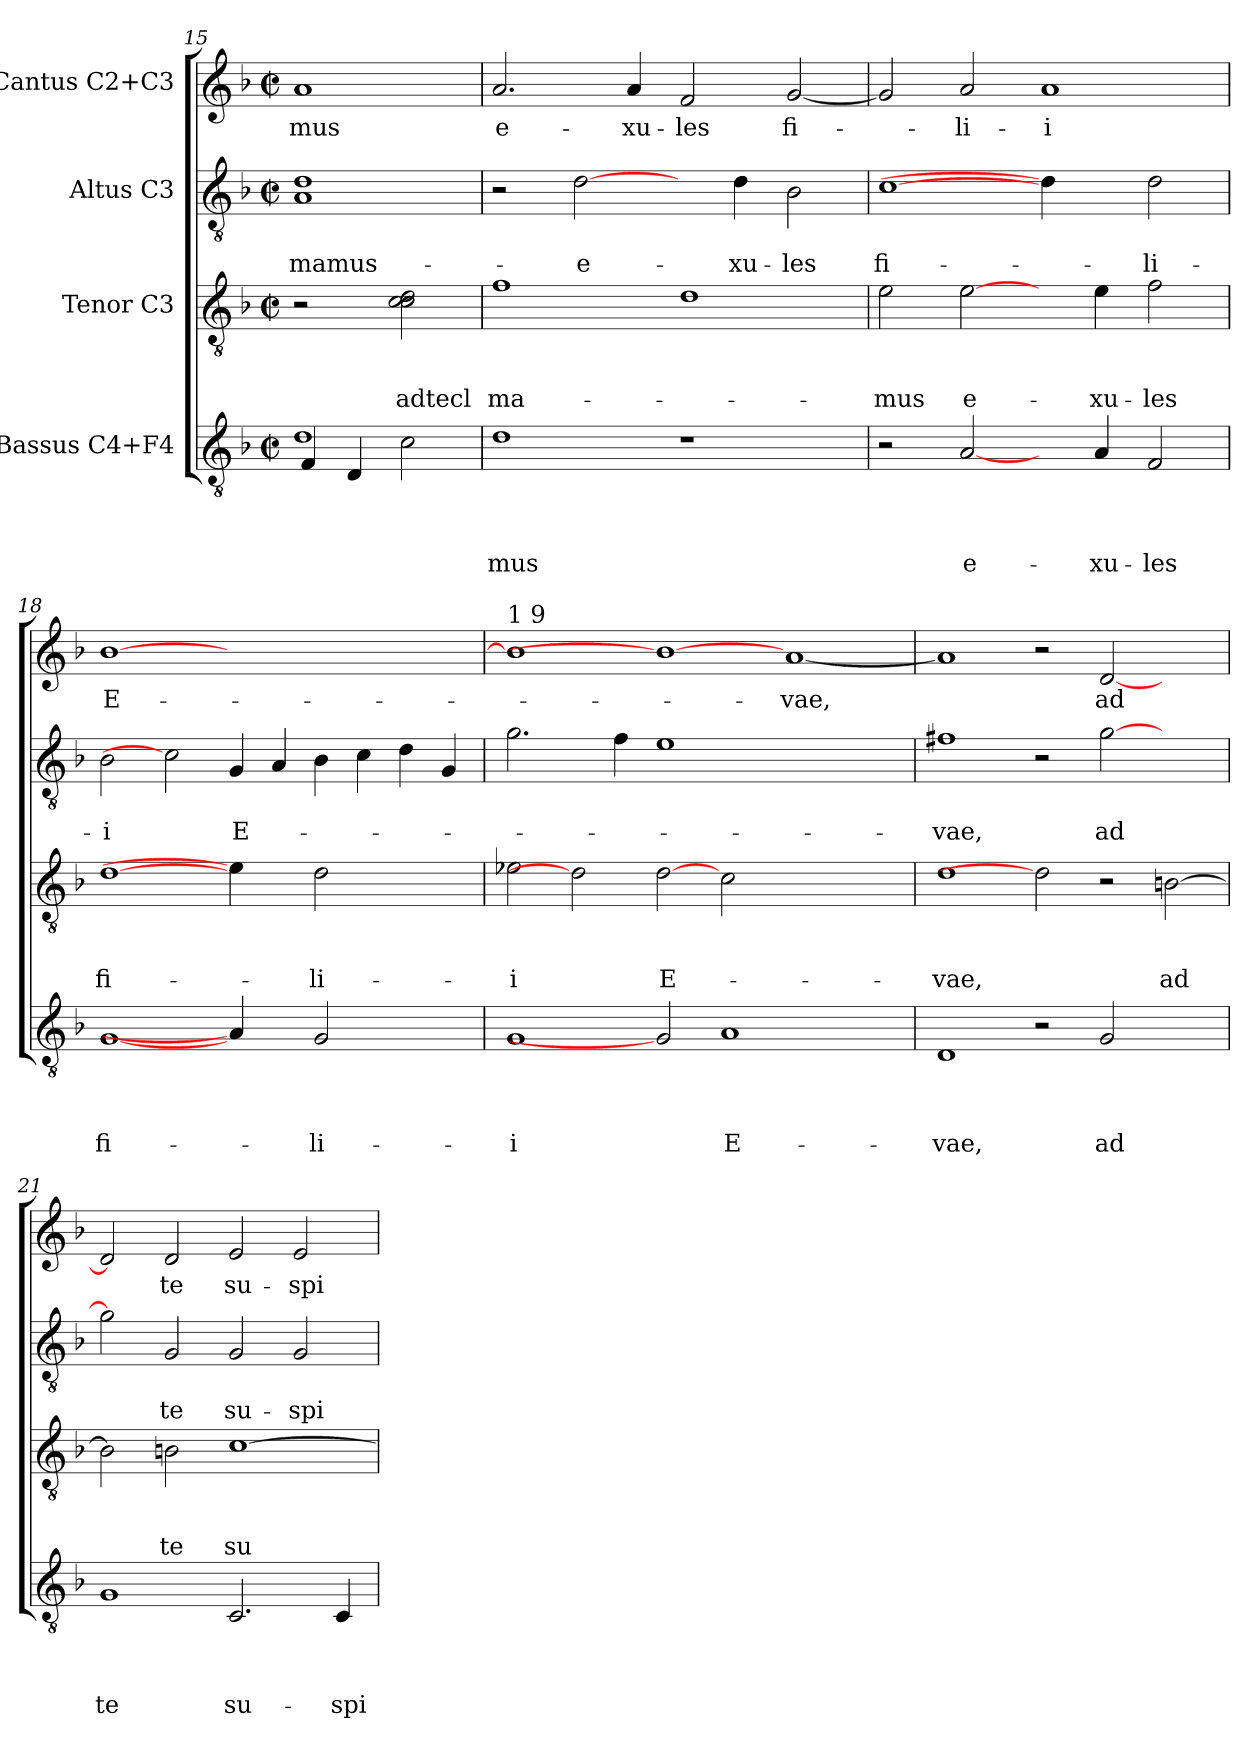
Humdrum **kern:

**kern	**text	**text	**text	**text	**kern	**text	**text	**text	**kern	**text	**text	**kern	**text
*part4	*part4	*part4	*part4	*part4	*part3	*part3	*part3	*part3	*part2	*part2	*part2	*part1	*part1
*staff4	*staff4	*staff4	*staff4	*staff4	*staff3	*staff3	*staff3	*staff3	*staff2	*staff2	*staff2	*staff1	*staff1
*I"Bassus C4+F4	*	*	*	*	*I"Tenor C3	*	*	*	*I"Altus C3	*	*	*I"Cantus C2+C3	*
*clefGv2	*	*	*	*	*clefGv2	*	*	*	*clefGv2	*	*	*clefG2	*
*k[b-]	*	*	*	*	*k[b-]	*	*	*	*k[b-]	*	*	*k[b-]	*
*F:	*	*	*	*	*F:	*	*	*	*F:	*	*	*F:	*
*M2/2	*	*	*	*	*M2/2	*	*	*	*M2/2	*	*	*M2/2	*
*met(c|)	*	*	*	*	*met(c|)	*	*	*	*met(c|)	*	*	*met(c|)	*
=15	=15	=15	=15	=15	=15	=15	=15	=15	=15	=15	=15	=15	=15
*^	*	*	*	*	*	*	*	*	*	*	*	*	*
!	!	!	!	!	!	!	!	!	!	!	!	!LO:LY:b	!	!LO:LY:b
1d	4F/	.	.	.	.	2r	.	.	.	1A 1d	.	-mamus-	1a	-mus
.	4D/	.	.	.	.	.	.	.	.	.	.	.	.	.
!	!	!	!	!	!	!	!	!	!LO:LY:b	!	!	!	!	!
.	2c\	.	.	.	.	2c\ 2c\ 2d\	.	.	adtecl	.	.	.	.	.
=16	=16	=16	=16	=16	=16	=16	=16	=16	=16	=16	=16	=16	=16	=16
!	!	!	!	!	!LO:LY:b	!	!	!	!LO:LY:b	!	!	!	!	!LO:LY:b
*v	*v	*	*	*	*	*	*	*	*	*	*	*	*	*
1d	.	.	.	-mus	1f	.	.	ma-	2r	.	.	2.a/	e-
!	!	!	!	!	!	!	!	!	!	!	!LO:LY:b	!	!
.	.	.	.	.	.	.	.	.	[2d\	.	-e-	.	.
!	!	!	!	!	!	!	!	!	!	!	!	!	!LO:LY:b
.	.	.	.	.	.	.	.	.	.	.	.	4a/	-xu-
!	!	!	!	!	!	!	!	!	!	!	!	!	!LO:LY:b
1r	.	.	.	.	1d	.	.	.	4ryy	.	.	2f/	-les
!	!	!	!	!	!	!	!	!	!	!	!LO:LY:b	!	!
.	.	.	.	.	.	.	.	.	4d\	.	-xu-	.	.
!	!	!	!	!	!	!	!	!	!	!	!LO:LY:b	!	!LO:LY:b
.	.	.	.	.	.	.	.	.	2B-\	.	-les	[<2g/	fi-
=17	=17	=17	=17	=17	=17	=17	=17	=17	=17	=17	=17	=17	=17
!	!	!	!	!	!	!	!	!LO:LY:b	!	!	!LO:LY:b	!	!
2r	.	.	.	.	2e\	.	.	-mus	[1c	.	fi-	2g/]	.
!	!	!	!	!LO:LY:b	!	!	!	!LO:LY:b	!	!	!	!	!LO:LY:b
[2A/	.	.	.	e-	[2e\	.	.	e-	.	.	.	2a/	-li-
!	!	!	!	!	!	!	!	!	!	!	!	!	!LO:LY:b
4ryy	.	.	.	.	4ryy	.	.	.	4d\]	.	.	1a	-i
!	!	!	!	!LO:LY:b	!	!	!	!LO:LY:b	!	!	!	!	!
4A/	.	.	.	-xu-	4e\	.	.	-xu-	4ryy	.	.	.	.
!	!	!	!	!LO:LY:b	!	!	!	!LO:LY:b	!	!	!LO:LY:b	!	!
2F/	.	.	.	-les	2f\	.	.	-les	2d\	.	-li-	.	.
=18	=18	=18	=18	=18	=18	=18	=18	=18	=18	=18	=18	=18	=18
!	!	!	!	!LO:LY:b	!	!	!	!LO:LY:b	!	!	!LO:LY:b	!	!LO:LY:b
[1G	.	.	.	fi-	[1d	.	.	fi-	2B-\	.	-i	[<1b-	E-
.	.	.	.	.	.	.	.	.	2c]	.	.	.	.
!	!	!	!	!	!	!	!	!	!	!	!LO:LY:b	!	!
4A/]	.	.	.	.	4e\]	.	.	.	4G/	.	E-	1.ryy	.
4ryy	.	.	.	.	4ryy	.	.	.	4A/	.	.	.	.
!	!	!	!	!LO:LY:b	!	!	!	!LO:LY:b	!	!	!	!	!
2G/	.	.	.	-li-	2d\	.	.	-li-	4B-\	.	.	.	.
.	.	.	.	.	.	.	.	.	4c\	.	.	.	.
2ryy	.	.	.	.	2ryy	.	.	.	4d\	.	.	.	.
.	.	.	.	.	.	.	.	.	4G/	.	.	.	.
!!LO:PB:g=z
=19	=19	=19	=19	=19	=19	=19	=19	=19	=19	=19	=19	=19	=19
!	!	!	!	!	!	!	!	!	!	!	!	!LO:TX:a:t=1 9	!
!	!	!	!	!LO:LY:b	!	!	!	!LO:LY:b	!	!	!	!	!
1G	.	.	.	-i	2e-X\	.	.	-i	2.g\	.	.	1b-]	.
.	.	.	.	.	2d]	.	.	.	.	.	.	.	.
.	.	.	.	.	.	.	.	.	4f\	.	.	.	.
!	!	!	!	!	!	!	!	!LO:LY:b	!	!	!	!	!
2G]	.	.	.	.	[2d	.	.	E-	1e	.	.	1b-_	.
!	!	!	!	!LO:LY:b	!	!	!	!	!	!	!	!	!
1A	.	.	.	E-	2c\	.	.	.	.	.	.	.	.
!	!	!	!	!	!	!	!	!	!	!	!	!	!LO:LY:b
.	.	.	.	.	1ryy	.	.	.	1ryy	.	.	[<1a	-vae,
2ryy	.	.	.	.	.	.	.	.	.	.	.	.	.
=20	=20	=20	=20	=20	=20	=20	=20	=20	=20	=20	=20	=20	=20
!	!	!	!	!LO:LY:b	!	!	!	!LO:LY:b	!	!	!LO:LY:b	!	!
1D	.	.	.	-vae,	1d	.	.	-vae,	1f#X	.	-vae,	1a]	.
2r	.	.	.	.	2d]	.	.	.	2r	.	.	2r	.
!	!	!	!	!LO:LY:b	!	!	!	!	!	!	!LO:LY:b	!	!LO:LY:b
2G/	.	.	.	ad	2r	.	.	.	[>2g\	.	ad	[<2d/	ad
!	!	!	!	!	!	!	!	!LO:LY:b	!	!	!	!	!
2ryy	.	.	.	.	[>2Bn\	.	.	ad	2ryy	.	.	2ryy	.
=21	=21	=21	=21	=21	=21	=21	=21	=21	=21	=21	=21	=21	=21
!	!	!	!	!LO:LY:b	!	!	!	!	!	!	!	!	!
1G	.	.	.	te	2B\]	.	.	.	2g\]	.	.	2d/]	.
!	!	!	!	!	!	!	!	!LO:LY:b	!	!	!LO:LY:b	!	!LO:LY:b
.	.	.	.	.	2Bn\	.	.	te	2G/	.	te	2d/	te
!	!	!	!	!LO:LY:b	!	!	!	!LO:LY:b	!	!	!LO:LY:b	!	!LO:LY:b
2.C/	.	.	.	su-	[>1c	.	.	su-	2G/	.	su-	2e/	su-
!	!	!	!	!	!	!	!	!	!	!	!LO:LY:b	!	!LO:LY:b
.	.	.	.	.	.	.	.	.	2G/	.	-spi-	2e/	-spi-
!	!	!	!	!LO:LY:b	!	!	!	!	!	!	!	!	!
4C/	.	.	.	-spi-	.	.	.	.	.	.	.	.	.
=	=	=	=	=	=	=	=	=	=	=	=	=	=
*-	*-	*-	*-	*-	*-	*-	*-	*-	*-	*-	*-	*-	*-
